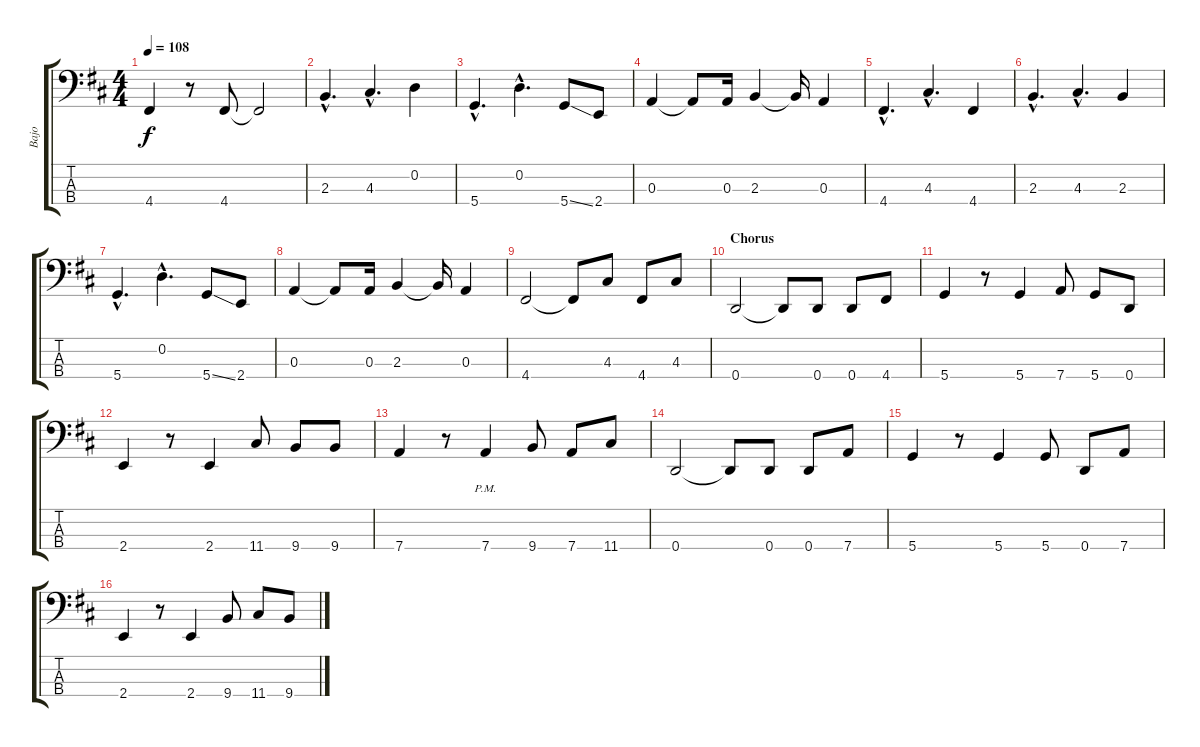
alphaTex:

\track ("Bajo" "Bajo") {instrument fretlessbass}
\staff {score tabs}
\tuning (G2 D2 A1 D1) {hide}
\ts (4 4)
\tempo 108
\clef f4
\ks bminor
4.4.4{dy f} r.8 4.4.8 4.4{t}.2 |
2.3{hac}.4{d} 4.3{hac}.4{d} 0.2.4 |
5.4{hac}.4{d} 0.2{hac}.4{d} 5.4{ss}.8 2.4.8 |
0.3.4 0.3{t}.8 0.3.16 2.3.4 2.3{t}.16 0.3.4 |
4.4{hac}.4{d} 4.3{hac}.4{d} 4.4.4 |
2.3{hac}.4{d} 4.3{hac}.4{d} 2.3.4 |
5.4{hac}.4{d} 0.2{hac}.4{d} 5.4{ss}.8 2.4.8 |
0.3.4 0.3{t}.8 0.3.16 2.3.4 2.3{t}.16 0.3.4 |
4.4.2 4.4{t}.8 4.3.8 4.4.8 4.3.8 |
\section ("" "Chorus")
0.4.2 0.4{t}.8 0.4.8 0.4.8 4.4.8 |
5.4.4 r.8 5.4.4 7.4.8 5.4.8 0.4.8 |
2.4.4 r.8 2.4.4 11.4.8 9.4.8 9.4.8 |
7.4.4 r.8 7.4{pm}.4 9.4.8 7.4.8 11.4.8 |
0.4.2 0.4{t}.8 0.4.8 0.4.8 7.4.8 |
5.4.4 r.8 5.4.4 5.4.8 0.4.8 7.4.8 |
2.4.4 r.8 2.4.4 9.4.8 11.4.8 9.4.8
